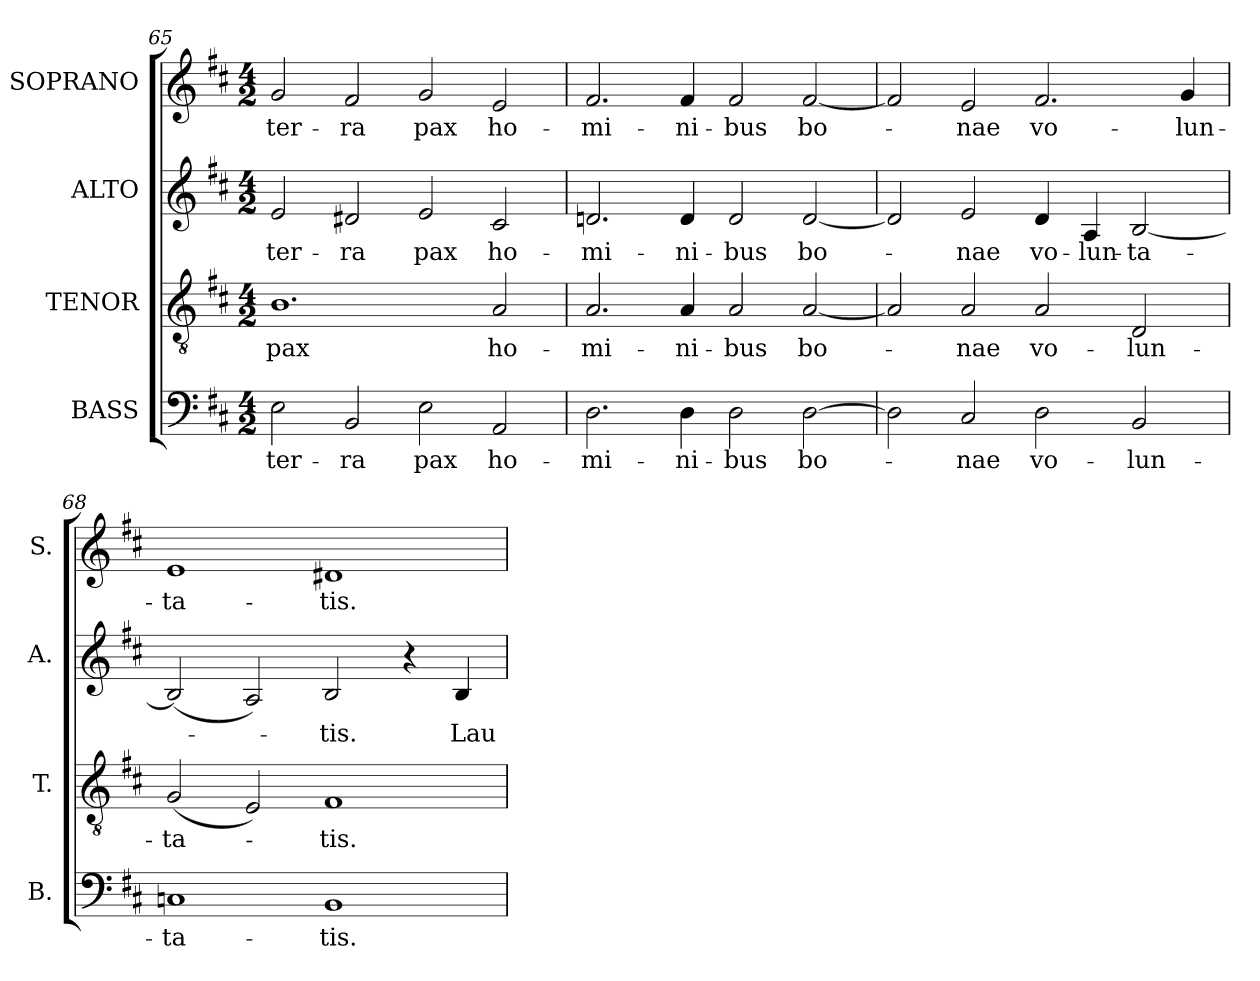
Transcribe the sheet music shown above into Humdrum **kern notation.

**kern	**text	**kern	**text	**kern	**text	**kern	**text
*part4	*part4	*part3	*part3	*part2	*part2	*part1	*part1
*staff4	*staff4	*staff3	*staff3	*staff2	*staff2	*staff1	*staff1
*I"BASS	*	*I"TENOR	*	*I"ALTO	*	*I"SOPRANO	*
*I'B.	*	*I'T.	*	*I'A.	*	*I'S.	*
*clefF4	*	*clefGv2	*	*clefG2	*	*clefG2	*
*	*	*ITrd7c12	*	*	*	*	*
*k[f#c#]	*	*k[f#c#]	*	*k[f#c#]	*	*k[f#c#]	*
*D:	*	*D:	*	*D:	*	*D:	*
*M4/2	*	*M4/2	*	*M4/2	*	*M4/2	*
=65	=65	=65	=65	=65	=65	=65	=65
!	!LO:LY:b:color=#000000	!	!	!	!	!	!
!	!	!	!LO:LY:b:color=#000000	!	!	!	!
!	!	!	!	!	!LO:LY:b:color=#000000	!	!
!	!	!	!	!	!	!	!LO:LY:b:color=#000000
2Ei\	ter-	1.BBi	pax	2ei/	ter-	2gi/	ter-
!	!LO:LY:b:color=#000000	!	!	!	!	!	!
!	!	!	!	!	!LO:LY:b:color=#000000	!	!
!	!	!	!	!	!	!	!LO:LY:b:color=#000000
2BBi/	-ra	.	.	2d#Xi/	-ra	2f#i/	-ra
!	!LO:LY:b:color=#000000	!	!	!	!	!	!
!	!	!	!	!	!LO:LY:b:color=#000000	!	!
!	!	!	!	!	!	!	!LO:LY:b:color=#000000
2Ei\	pax	.	.	2ei/	pax	2gi/	pax
!	!LO:LY:b:color=#000000	!	!	!	!	!	!
!	!	!	!LO:LY:b:color=#000000	!	!	!	!
!	!	!	!	!	!LO:LY:b:color=#000000	!	!
!	!	!	!	!	!	!	!LO:LY:b:color=#000000
2AAi/	ho-	2AAi/	ho-	2c#i/	ho-	2ei/	ho-
=66	=66	=66	=66	=66	=66	=66	=66
!	!LO:LY:b:color=#000000	!	!	!	!	!	!
!	!	!	!LO:LY:b:color=#000000	!	!	!	!
!	!	!	!	!	!LO:LY:b:color=#000000	!	!
!	!	!	!	!	!	!	!LO:LY:b:color=#000000
2.Di\	-mi-	2.AAi/	-mi-	2.dni/	-mi-	2.f#i/	-mi-
!	!LO:LY:b:color=#000000	!	!	!	!	!	!
!	!	!	!LO:LY:b:color=#000000	!	!	!	!
!	!	!	!	!	!LO:LY:b:color=#000000	!	!
!	!	!	!	!	!	!	!LO:LY:b:color=#000000
4Di\	-ni-	4AAi/	-ni-	4di/	-ni-	4f#i/	-ni-
!	!LO:LY:b:color=#000000	!	!	!	!	!	!
!	!	!	!LO:LY:b:color=#000000	!	!	!	!
!	!	!	!	!	!LO:LY:b:color=#000000	!	!
!	!	!	!	!	!	!	!LO:LY:b:color=#000000
2Di\	-bus	2AAi/	-bus	2di/	-bus	2f#i/	-bus
!	!LO:LY:b:color=#000000	!	!	!	!	!	!
!	!	!	!LO:LY:b:color=#000000	!	!	!	!
!	!	!	!	!	!LO:LY:b:color=#000000	!	!
!	!	!	!	!	!	!	!LO:LY:b:color=#000000
[2Di\	bo-	[2AAi/	bo-	[2di/	bo-	[2f#i/	bo-
=67	=67	=67	=67	=67	=67	=67	=67
2Di\]	.	2AAi/]	.	2di/]	.	2f#i/]	.
!	!LO:LY:b:color=#000000	!	!	!	!	!	!
!	!	!	!LO:LY:b:color=#000000	!	!	!	!
!	!	!	!	!	!LO:LY:b:color=#000000	!	!
!	!	!	!	!	!	!	!LO:LY:b:color=#000000
2C#i/	-nae	2AAi/	-nae	2ei/	-nae	2ei/	-nae
!	!LO:LY:b:color=#000000	!	!	!	!	!	!
!	!	!	!LO:LY:b:color=#000000	!	!	!	!
!	!	!	!	!	!LO:LY:b:color=#000000	!	!
!	!	!	!	!	!	!	!LO:LY:b:color=#000000
2Di\	vo-	2AAi/	vo-	4di/	vo-	2.f#i/	vo-
!	!	!	!	!	!LO:LY:b:color=#000000	!	!
.	.	.	.	4Ai/	-lun-	.	.
!	!LO:LY:b:color=#000000	!	!	!	!	!	!
!	!	!	!LO:LY:b:color=#000000	!	!	!	!
!	!	!	!	!	!LO:LY:b:color=#000000	!	!
2BBi/	-lun-	2DDi/	-lun-	[2Bi/	-ta-	.	.
!	!	!	!	!	!	!	!LO:LY:b:color=#000000
.	.	.	.	.	.	4gi/	-lun-
=68	=68	=68	=68	=68	=68	=68	=68
!	!LO:LY:b:color=#000000	!	!	!	!	!	!
!	!	!	!LO:LY:b:color=#000000	!	!	!	!
!	!	!	!	!	!	!	!LO:LY:b:color=#000000
1Cni	-ta-	(2GGi/	-ta-	(2Bi/]	.	1ei	-ta-
.	.	2EEi/)	.	2Ai/)	.	.	.
!	!LO:LY:b:color=#000000	!	!	!	!	!	!
!	!	!	!LO:LY:b:color=#000000	!	!	!	!
!	!	!	!	!	!LO:LY:b:color=#000000	!	!
!	!	!	!	!	!	!	!LO:LY:b:color=#000000
1BBi	-tis.	1FF#i	-tis.	2Bi/	-tis.	1d#Xi	-tis.
.	.	.	.	4r	.	.	.
!	!	!	!	!	!LO:LY:b:color=#000000	!	!
.	.	.	.	4Bi/	Lau-	.	.
=	=	=	=	=	=	=	=
*-	*-	*-	*-	*-	*-	*-	*-
